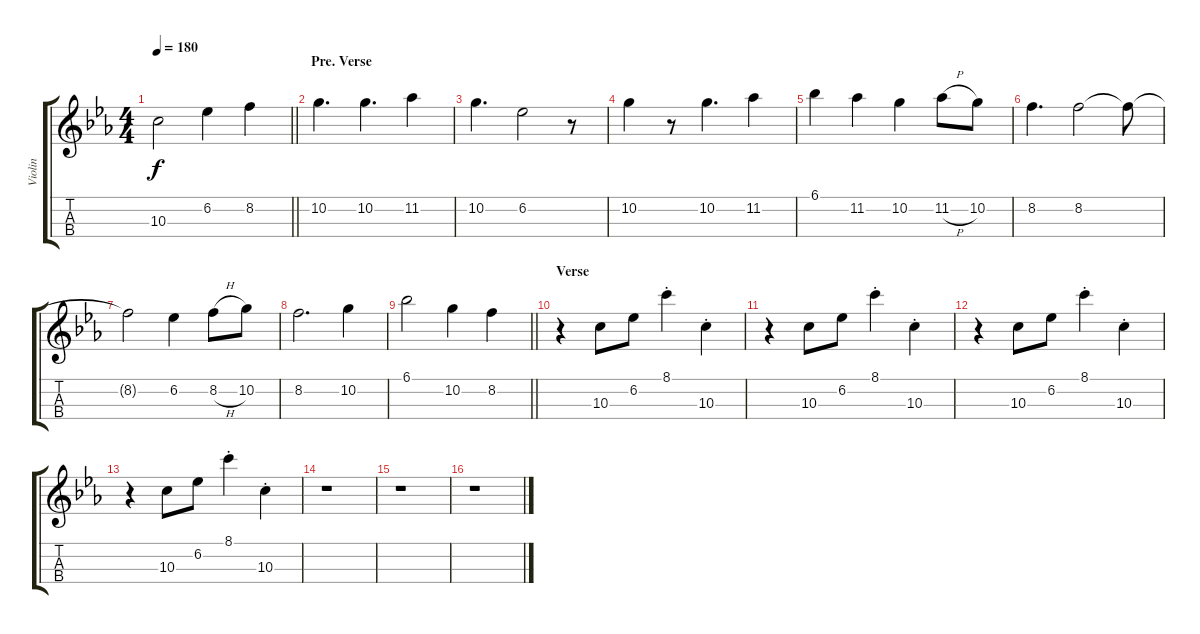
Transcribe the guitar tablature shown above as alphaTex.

\track ("Violin" "Violin") {instrument violin}
\staff {score tabs}
\tuning (E5 A4 D4 G3) {hide}
\ts (4 4)
\tempo 180
\clef g2
\barLineRight lightlight
\ks eb
10.3{t}.2{dy f} 6.2.4 8.2.4 |
\section ("" "Pre. Verse")
10.2.4{d} 10.2.4{d} 11.2.4 |
10.2.4{d} 6.2.2 r.8 |
10.2.4 r.8 10.2.4{d} 11.2.4 |
6.1.4 11.2.4 10.2.4 11.2{h}.8 10.2.8 |
8.2.4{d} 8.2.2 8.2{t}.8 |
8.2{t}.2 6.2.4 8.2{h}.8 10.2.8 |
8.2.2{d} 10.2.4 |
\barLineRight lightlight
6.1.2 10.2.4 8.2.4 |
\section ("" "Verse")
r.4 10.3.8 6.2.8 8.1{st}.4 10.3{st}.4 |
r.4 10.3.8 6.2.8 8.1{st}.4 10.3{st}.4 |
r.4 10.3.8 6.2.8 8.1{st}.4 10.3{st}.4 |
r.4 10.3.8 6.2.8 8.1{st}.4 10.3{st}.4 |
r.1 |
r.1 |
r.1
